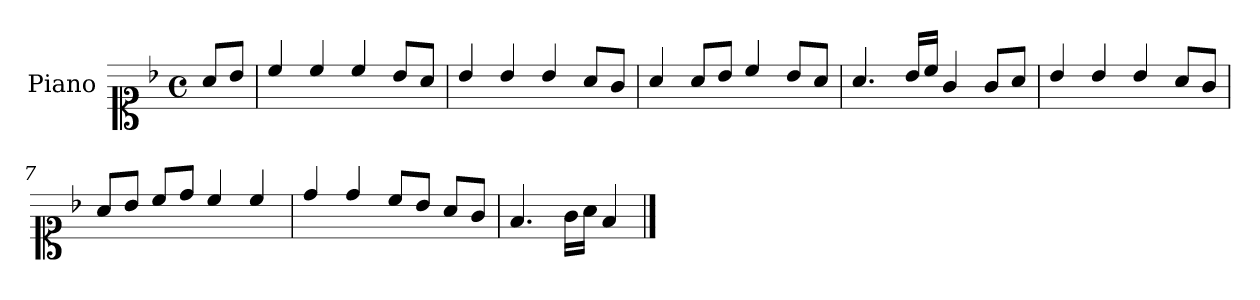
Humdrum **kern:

**kern
*part1
*staff1
*I"Piano
*I'Pno.
*clefC1
*k[b-]
*M4/4
*met(c)
=1
8a/L
8b-/J
=2
4cc/
4cc/
4cc/
8b-/L
8a/J
=3
4b-/
4b-/
4b-/
8a/L
8g/J
=4
4a/
8a/L
8b-/J
4cc/
8b-/L
8a/J
=5
4.a/
16b-/LL
16cc/JJ
4g/
8g/L
8a/J
=6
4b-/
4b-/
4b-/
8a/L
8g/J
=7
8a/L
8b-/J
8cc/L
8dd/J
4cc/
4cc/
!!LO:LB:g=z
=8
4dd/
4dd/
8cc/L
8b-/J
8a/L
8g/J
=9
4.f/
16g\LL
16a\JJ
4f/
==
*-
